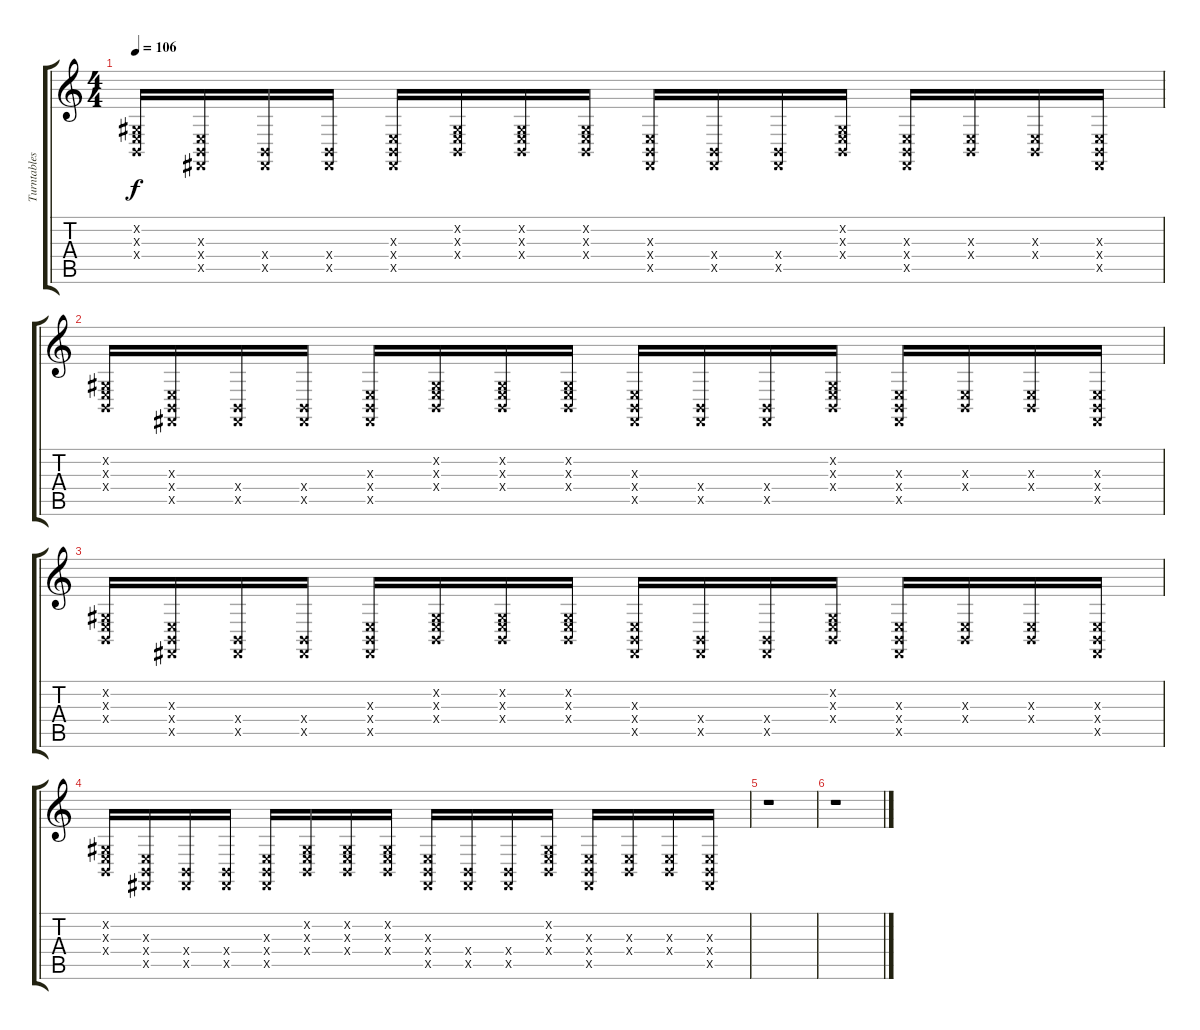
\track ("Turntables" "Turntables") {instrument guitarfretnoise}
\staff {score tabs}
\tuning (Db4 Ab3 E3 B2 Gb2 Db2) {hide}
\ts (4 4)
\tempo 106
\clef g2
\ks c
(0.2{x} 0.3{x} 0.4{x}).16{dy f} (0.3{x} 0.4{x} 0.5{x}).16 (0.4{x} 0.5{x}).16 (0.4{x} 0.5{x}).16 (0.3{x} 0.4{x} 0.5{x}).16 (0.2{x} 0.3{x} 0.4{x}).16 (0.2{x} 0.3{x} 0.4{x}).16 (0.2{x} 0.3{x} 0.4{x}).16 (0.3{x} 0.4{x} 0.5{x}).16 (0.4{x} 0.5{x}).16 (0.4{x} 0.5{x}).16 (0.2{x} 0.3{x} 0.4{x}).16 (0.3{x} 0.4{x} 0.5{x}).16 (0.3{x} 0.4{x}).16 (0.3{x} 0.4{x}).16 (0.3{x} 0.4{x} 0.5{x}).16 |
(0.2{x} 0.3{x} 0.4{x}).16 (0.3{x} 0.4{x} 0.5{x}).16 (0.4{x} 0.5{x}).16 (0.4{x} 0.5{x}).16 (0.3{x} 0.4{x} 0.5{x}).16 (0.2{x} 0.3{x} 0.4{x}).16 (0.2{x} 0.3{x} 0.4{x}).16 (0.2{x} 0.3{x} 0.4{x}).16 (0.3{x} 0.4{x} 0.5{x}).16 (0.4{x} 0.5{x}).16 (0.4{x} 0.5{x}).16 (0.2{x} 0.3{x} 0.4{x}).16 (0.3{x} 0.4{x} 0.5{x}).16 (0.3{x} 0.4{x}).16 (0.3{x} 0.4{x}).16 (0.3{x} 0.4{x} 0.5{x}).16 |
(0.2{x} 0.3{x} 0.4{x}).16 (0.3{x} 0.4{x} 0.5{x}).16 (0.4{x} 0.5{x}).16 (0.4{x} 0.5{x}).16 (0.3{x} 0.4{x} 0.5{x}).16 (0.2{x} 0.3{x} 0.4{x}).16 (0.2{x} 0.3{x} 0.4{x}).16 (0.2{x} 0.3{x} 0.4{x}).16 (0.3{x} 0.4{x} 0.5{x}).16 (0.4{x} 0.5{x}).16 (0.4{x} 0.5{x}).16 (0.2{x} 0.3{x} 0.4{x}).16 (0.3{x} 0.4{x} 0.5{x}).16 (0.3{x} 0.4{x}).16 (0.3{x} 0.4{x}).16 (0.3{x} 0.4{x} 0.5{x}).16 |
(0.2{x} 0.3{x} 0.4{x}).16 (0.3{x} 0.4{x} 0.5{x}).16 (0.4{x} 0.5{x}).16 (0.4{x} 0.5{x}).16 (0.3{x} 0.4{x} 0.5{x}).16 (0.2{x} 0.3{x} 0.4{x}).16 (0.2{x} 0.3{x} 0.4{x}).16 (0.2{x} 0.3{x} 0.4{x}).16 (0.3{x} 0.4{x} 0.5{x}).16 (0.4{x} 0.5{x}).16 (0.4{x} 0.5{x}).16 (0.2{x} 0.3{x} 0.4{x}).16 (0.3{x} 0.4{x} 0.5{x}).16 (0.3{x} 0.4{x}).16 (0.3{x} 0.4{x}).16 (0.3{x} 0.4{x} 0.5{x}).16 |
r.1 |
r.1
